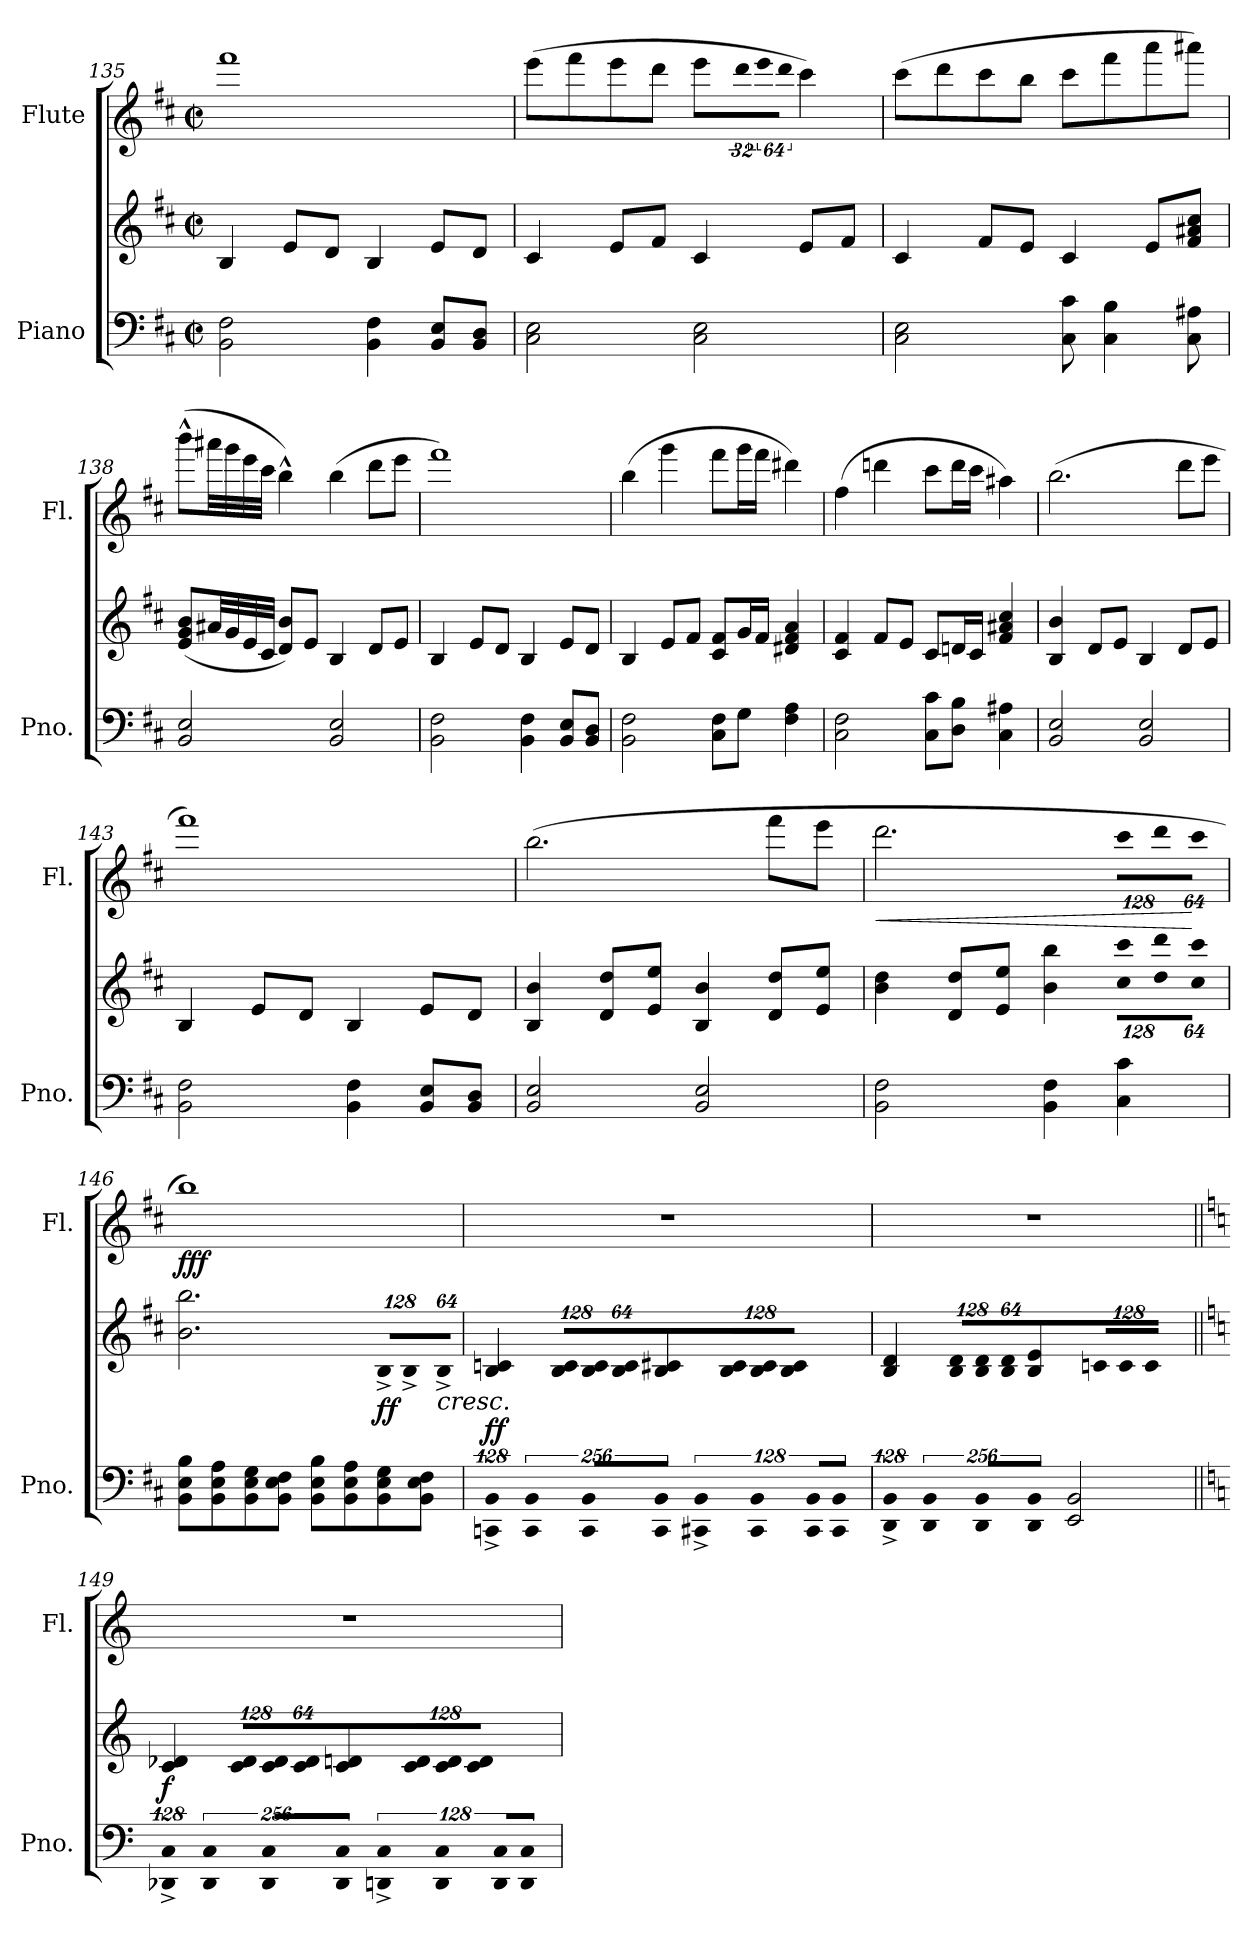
**kern	**kern	**dynam	**kern	**dynam
*part2	*part2	*part2	*part1	*part1
*staff3	*staff2	*staff2/3	*staff1	*staff1
*I"Piano	*	*	*I"Flute	*
*I'Pno.	*	*	*I'Fl.	*
*clefF4	*clefG2	*	*clefG2	*
*k[f#c#]	*k[f#c#]	*	*k[f#c#]	*
*D:	*D:	*	*D:	*
*M2/2	*M2/2	*	*M2/2	*
*met(c|)	*met(c|)	*	*met(c|)	*
=135	=135	=135	=135	=135
2BBi\ 2F#i	4Bi/	.	1fff#i	.
.	8ei/L	.	.	.
.	8di/J	.	.	.
4BBi\ 4F#i	4Bi/	.	.	.
8BBi/ 8EiL	8ei/L	.	.	.
8BBi/ 8DiJ	8di/J	.	.	.
=136	=136	=136	=136	=136
2C#i\ 2Ei	4c#i/	.	(8eeei\L	.
.	.	.	8fff#i\	.
.	8ei/L	.	8eeei\	.
.	8f#i/J	.	8dddi\J	.
2C#i\ 2Ei	4c#i/	.	8eeei\L	.
!	!	!	!LO:N:vis=16	!
.	.	.	512%21dddi\L	.
!	!	!	!LO:N:vis=16	!
.	.	.	1024%43eeei\	.
!	!	!	!LO:N:vis=16	!
.	.	.	1024%43dddi\JJ	.
.	8ei/L	.	4ccc#i\)	.
.	8f#i/J	.	.	.
=137	=137	=137	=137	=137
2C#i\ 2Ei	4c#i/	.	(8ccc#i\L	.
.	.	.	8dddi\	.
.	8f#i/L	.	8ccc#i\	.
.	8ei/J	.	8bbi\J	.
8C#i\ 8c#i	4c#i/	.	8ccc#i\L	.
4C#i\ 4Bi	.	.	8fff#i\	.
.	8ei/L	.	8aaai\	.
8C#i\ 8A#Xi	8f#i/ 8a#Xi 8cc#iJ	.	8aaa#Xi\J)	.
!!LO:LB:g=z
=138	=138	=138	=138	=138
2BBi/ 2Ei	(8ei/ 8gi 8biL	.	(8bbb^^i\L	.
.	32a#Xi/LL	.	32aaa#Xi\LL	.
.	32gi/	.	32gggi\	.
.	32ei/	.	32eeei\	.
.	32c#i/JJJ	.	32ccc#i\JJJ	.
.	8di/ 8biL)	.	4bb^^i\)	.
.	8ei/J	.	.	.
2BBi/ 2Ei	4Bi/	.	(4bbi\	.
.	8di/L	.	8dddi\L	.
.	8ei/J	.	8eeei\J	.
=139	=139	=139	=139	=139
2BBi\ 2F#i	4Bi/	.	1fff#i)	.
.	8ei/L	.	.	.
.	8di/J	.	.	.
4BBi\ 4F#i	4Bi/	.	.	.
8BBi/ 8EiL	8ei/L	.	.	.
8BBi/ 8DiJ	8di/J	.	.	.
=140	=140	=140	=140	=140
2BBi\ 2F#i	4Bi/	.	(4bbi\	.
.	8ei/L	.	4gggi\	.
.	8f#i/J	.	.	.
8C#i\ 8F#iL	8c#i/ 8f#iL	.	8fff#i\L	.
8Gi\J	16gi/L	.	16gggi\L	.
.	16f#i/JJ	.	16fff#i\JJ	.
4F#i\ 4Ai	4d#Xi/ 4f#i 4ai	.	4ddd#Xi\)	.
=141	=141	=141	=141	=141
2C#i\ 2F#i	4c#i/ 4f#i	.	(4ff#i\	.
.	8f#i/L	.	4dddni\	.
.	8ei/J	.	.	.
8C#i\ 8c#iL	8c#i/L	.	8ccc#i\L	.
8Di\ 8BiJ	16dni/L	.	16dddi\L	.
.	16c#i/JJ	.	16ccc#i\JJ	.
4C#i\ 4A#Xi	4f#i/ 4a#Xi 4cc#i	.	4aa#Xi\)	.
!!LO:PB:g=z
=142	=142	=142	=142	=142
2BBi/ 2Ei	4Bi/ 4bi	.	(2.bbi\	.
.	8di/L	.	.	.
.	8ei/J	.	.	.
2BBi/ 2Ei	4Bi/	.	.	.
.	8di/L	.	8dddi\L	.
.	8ei/J	.	8eeei\J	.
=143	=143	=143	=143	=143
2BBi\ 2F#i	4Bi/	.	1fff#i)	.
.	8ei/L	.	.	.
.	8di/J	.	.	.
4BBi\ 4F#i	4Bi/	.	.	.
8BBi/ 8EiL	8ei/L	.	.	.
8BBi/ 8DiJ	8di/J	.	.	.
=144	=144	=144	=144	=144
2BBi/ 2Ei	4Bi/ 4bi	.	(2.bbi\	.
.	8di/ 8ddiL	.	.	.
.	8ei/ 8eeiJ	.	.	.
2BBi/ 2Ei	4Bi/ 4bi	.	.	.
.	8di/ 8ddiL	.	8fff#i\L	.
.	8ei/ 8eeiJ	.	8eeei\J	.
=145	=145	=145	=145	=145
!	!	!	!	!LO:HP:b
2BBi\ 2F#i	4bi\ 4ddi	.	2.dddi\	<
.	8di/ 8ddiL	.	.	.
.	8ei/ 8eeiJ	.	.	.
4BBi\ 4F#i	4bi\ 4bbi	.	.	.
*	*Xbrackettup	*	*	*
!	!LO:N:vis=8	!	!	!
*	*	*	*Xbrackettup	*
!	!	!	!LO:N:vis=8	!
4C#i\ 4c#i	1024%85cc#i\ 1024%85ccc#iL	.	1024%85ccc#i\L	.
!	!LO:N:vis=8	!	!LO:N:vis=8	!
.	1024%85ddi\ 1024%85dddi	.	1024%85dddi\	.
!	!LO:N:vis=8	!	!LO:N:vis=8	!
.	512%43cc#i\ 512%43ccc#iJ	.	512%43ccc#i\J	[
!!LO:LB:g=z
=146	=146	=146	=146	=146
8BBi\ 8Ei 8BiL	2.bi\ 2.bbi	.	1bbi)	fff
8BBi\ 8Ei 8Ai	.	[	.	.
8BBi\ 8Ei 8Gi	.	.	.	.
8BBi\ 8Ei 8F#iJ	.	.	.	.
8BBi\ 8Ei 8BiL	.	.	.	.
8BBi\ 8Ei 8Ai	.	.	.	.
!	!LO:N:vis=8	!	!	!
8BBi\ 8Ei 8Gi	1024%85B^i/L	ff	.	.
!	!LO:N:vis=8	!	!	!
.	1024%85B^i/	.	.	.
8BBi\ 8Ei 8F#iJ	.	.	.	.
!	!LO:N:vis=8	!LO:HP:b	!	!
.	512%43B^i/J	<	.	.
=147	=147	=147	=147	=147
!LO:N:vis=4	!	!	!	!
512%85CCni/^ 512%85BBi^	4Bi/ 4cni	ff	1r	.
!LO:N:vis=4	!	!	!	!
1024%171CCi/ 1024%171BBi	.	.	.	.
!	!LO:N:vis=8	!	!	!
.	1024%85Bi/ 1024%85ciL	.	.	.
!LO:N:vis=8	!LO:N:vis=8	!	!	!
1024%85CCi/ 1024%85BBiL	1024%85Bi/ 1024%85ci	.	.	.
!LO:N:vis=8	!LO:N:vis=8	!	!	!
512%43CCi/ 512%43BBiJ	512%43Bi/ 512%43ciJ	.	.	.
!LO:N:vis=4	!	!	!	!
512%85CC#Xi/^ 512%85BBi^	4Bi/ 4c#Xi	.	.	.
!LO:N:vis=4	!	!	!	!
1024%171CC#i/ 1024%171BBi	.	.	.	.
!	!LO:N:vis=8	!	!	!
.	1024%85Bi/ 1024%85c#iL	.	.	.
!LO:N:vis=8	!LO:N:vis=8	!	!	!
1024%85CC#i/ 1024%85BBiL	1024%85Bi/ 1024%85c#i	.	.	.
!LO:N:vis=8	!LO:N:vis=8	!	!	!
512%43CC#i/ 512%43BBiJ	512%43Bi/ 512%43c#iJ	.	.	.
=148	=148	=148	=148	=148
!LO:N:vis=4	!	!	!	!
512%85DDi/^ 512%85BBi^	4Bi/ 4di	.	1r	.
!LO:N:vis=4	!	!	!	!
1024%171DDi/ 1024%171BBi	.	.	.	.
!	!LO:N:vis=8	!	!	!
.	1024%85Bi/ 1024%85diL	.	.	.
!LO:N:vis=8	!LO:N:vis=8	!	!	!
1024%85DDi/ 1024%85BBiL	1024%85Bi/ 1024%85di	.	.	.
!LO:N:vis=8	!LO:N:vis=8	!	!	!
512%43DDi/ 512%43BBiJ	512%43Bi/ 512%43diJ	.	.	.
2EEi/ 2BBi	4Bi/ 4ei	.	.	.
!	!LO:N:vis=8	!	!	!
.	1024%85cni/L	.	.	.
!	!LO:N:vis=8	!	!	!
.	1024%85ci/	.	.	.
!	!LO:N:vis=8	!	!	!
.	512%43ci/J	.	.	.
!!LO:LB:g=z
=149||	=149||	=149||	=149||	=149||
*k[]	*k[]	*	*k[]	*
*C:	*C:	*	*C:	*
!LO:N:vis=4	!	!	!	!
512%85DD-Xi/^ 512%85Ci^	4ci/ 4d-Xi	f	1r	.
!LO:N:vis=4	!	!	!	!
1024%171DD-i/ 1024%171Ci	.	.	.	.
!	!LO:N:vis=8	!	!	!
.	1024%85ci/ 1024%85d-iL	.	.	.
!LO:N:vis=8	!LO:N:vis=8	!	!	!
1024%85DD-i/ 1024%85CiL	1024%85ci/ 1024%85d-i	.	.	.
!LO:N:vis=8	!LO:N:vis=8	!	!	!
512%43DD-i/ 512%43CiJ	512%43ci/ 512%43d-iJ	.	.	.
!LO:N:vis=4	!	!	!	!
512%85DDni/^ 512%85Ci^	4ci/ 4dni	.	.	.
!LO:N:vis=4	!	!	!	!
1024%171DDi/ 1024%171Ci	.	.	.	.
!	!LO:N:vis=8	!	!	!
.	1024%85ci/ 1024%85diL	.	.	.
!LO:N:vis=8	!LO:N:vis=8	!	!	!
1024%85DDi/ 1024%85CiL	1024%85ci/ 1024%85di	.	.	.
!LO:N:vis=8	!LO:N:vis=8	!	!	!
512%43DDi/ 512%43CiJ	512%43ci/ 512%43diJ	.	.	.
=	=	=	=	=
*-	*-	*-	*-	*-
